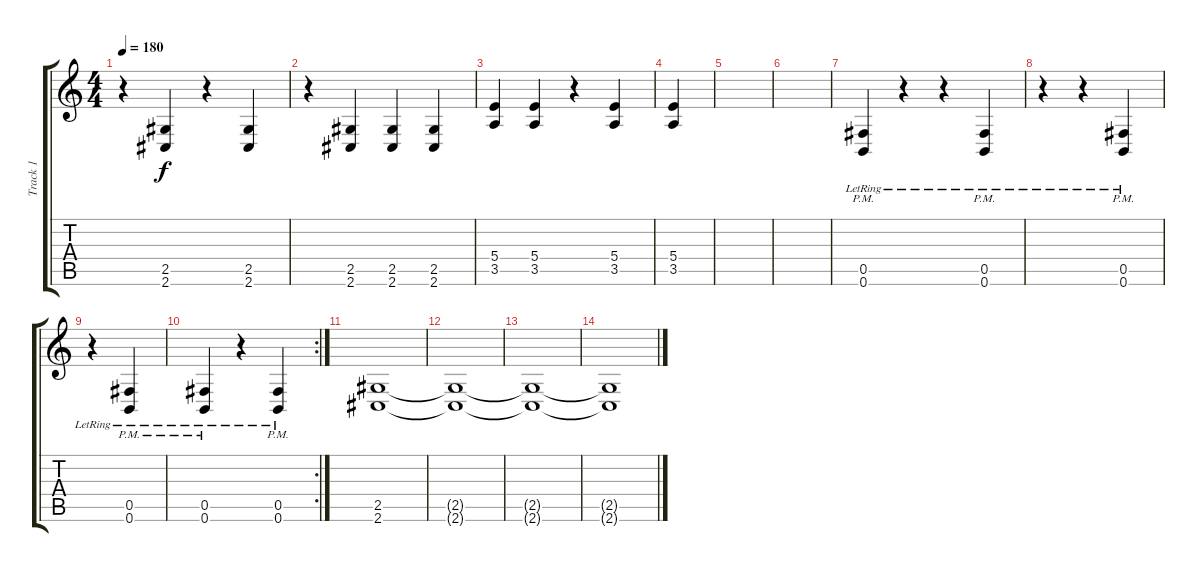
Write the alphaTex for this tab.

\track ("Track 1" "Track 1") {instrument overdrivenguitar}
\staff {score tabs}
\tuning (Db4 Ab3 E3 B2 Gb2 B1) {hide}
\ts (4 4)
\tempo 180
\clef g2
\ks c
r.4{dy f} (2.5 2.6).4 r.4 (2.5 2.6).4 |
r.4 (2.5 2.6).4 (2.5 2.6).4 (2.5 2.6).4 |
(5.4 3.5).4 (5.4 3.5).4 r.4 (5.4 3.5).4 |
(5.4 3.5).4 |
|
|
(0.5{pm lr} 0.6{pm lr}).4 r.4 r.4 (0.5{pm lr} 0.6{pm lr}).4 |
r.4 r.4 (0.5{pm lr} 0.6{pm lr}).4 |
r.4 (0.5{pm lr} 0.6{pm lr}).4 |
\rc 2
(0.5{pm lr} 0.6{pm lr}).4 r.4 (0.5{pm lr} 0.6{pm lr}).4 |
(2.5 2.6).1 |
(2.5{t} 2.6{t}).1 |
(2.5{t} 2.6{t}).1 |
(2.5{t} 2.6{t}).1
